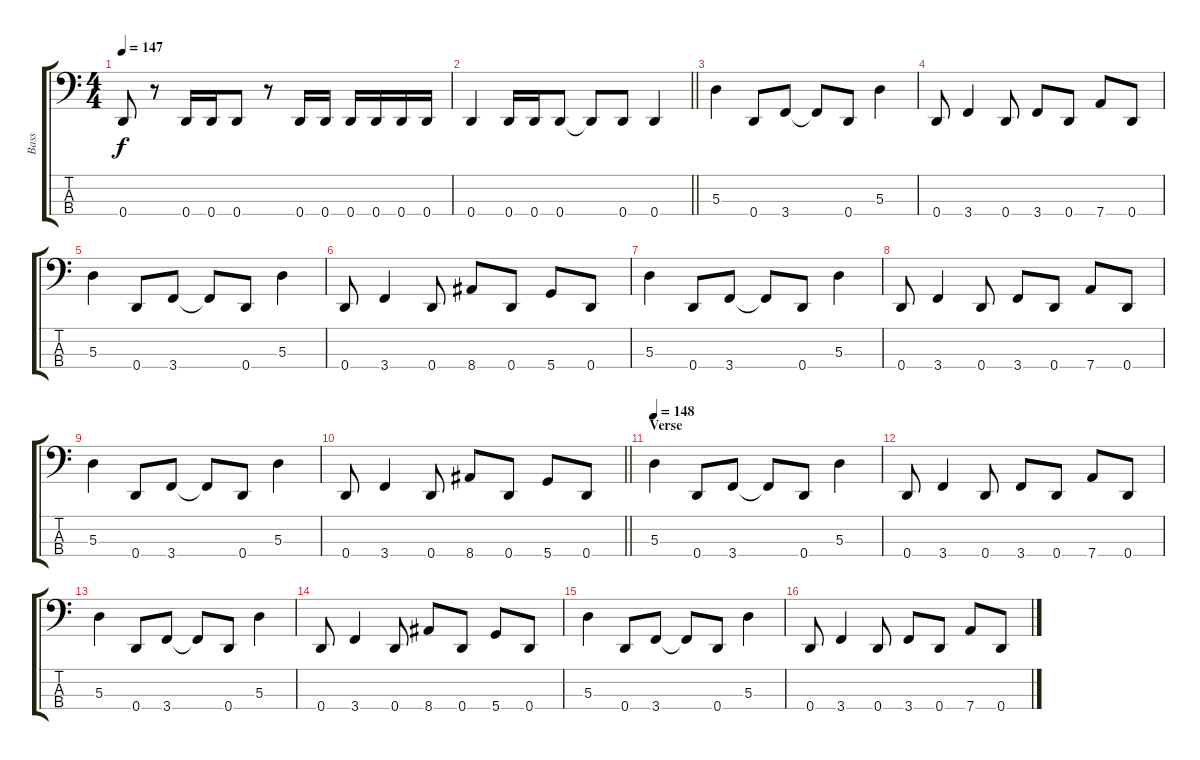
\track ("Bass" "Bass") {instrument electricbasspick}
\staff {score tabs}
\tuning (G2 D2 A1 D1) {hide}
\ts (4 4)
\tempo 147
\clef f4
\ks c
0.4.8{dy f} r.8 0.4.16 0.4.16 0.4.8 r.8 0.4.16 0.4.16 0.4.16 0.4.16 0.4.16 0.4.16 |
\barLineRight lightlight
0.4.4 0.4.16 0.4.16 0.4.8 0.4{t}.8 0.4.8 0.4.4 |
\section ("" "")
5.3.4 0.4.8 3.4.8 3.4{t}.8 0.4.8 5.3.4 |
0.4.8 3.4.4 0.4.8 3.4.8 0.4.8 7.4.8 0.4.8 |
5.3.4 0.4.8 3.4.8 3.4{t}.8 0.4.8 5.3.4 |
0.4.8 3.4.4 0.4.8 8.4.8 0.4.8 5.4.8 0.4.8 |
5.3.4 0.4.8 3.4.8 3.4{t}.8 0.4.8 5.3.4 |
0.4.8 3.4.4 0.4.8 3.4.8 0.4.8 7.4.8 0.4.8 |
5.3.4 0.4.8 3.4.8 3.4{t}.8 0.4.8 5.3.4 |
\barLineRight lightlight
0.4.8 3.4.4 0.4.8 8.4.8 0.4.8 5.4.8 0.4.8 |
\section ("" "Verse")
\tempo 148
5.3.4 0.4.8 3.4.8 3.4{t}.8 0.4.8 5.3.4 |
0.4.8 3.4.4 0.4.8 3.4.8 0.4.8 7.4.8 0.4.8 |
5.3.4 0.4.8 3.4.8 3.4{t}.8 0.4.8 5.3.4 |
0.4.8 3.4.4 0.4.8 8.4.8 0.4.8 5.4.8 0.4.8 |
5.3.4 0.4.8 3.4.8 3.4{t}.8 0.4.8 5.3.4 |
0.4.8 3.4.4 0.4.8 3.4.8 0.4.8 7.4.8 0.4.8
